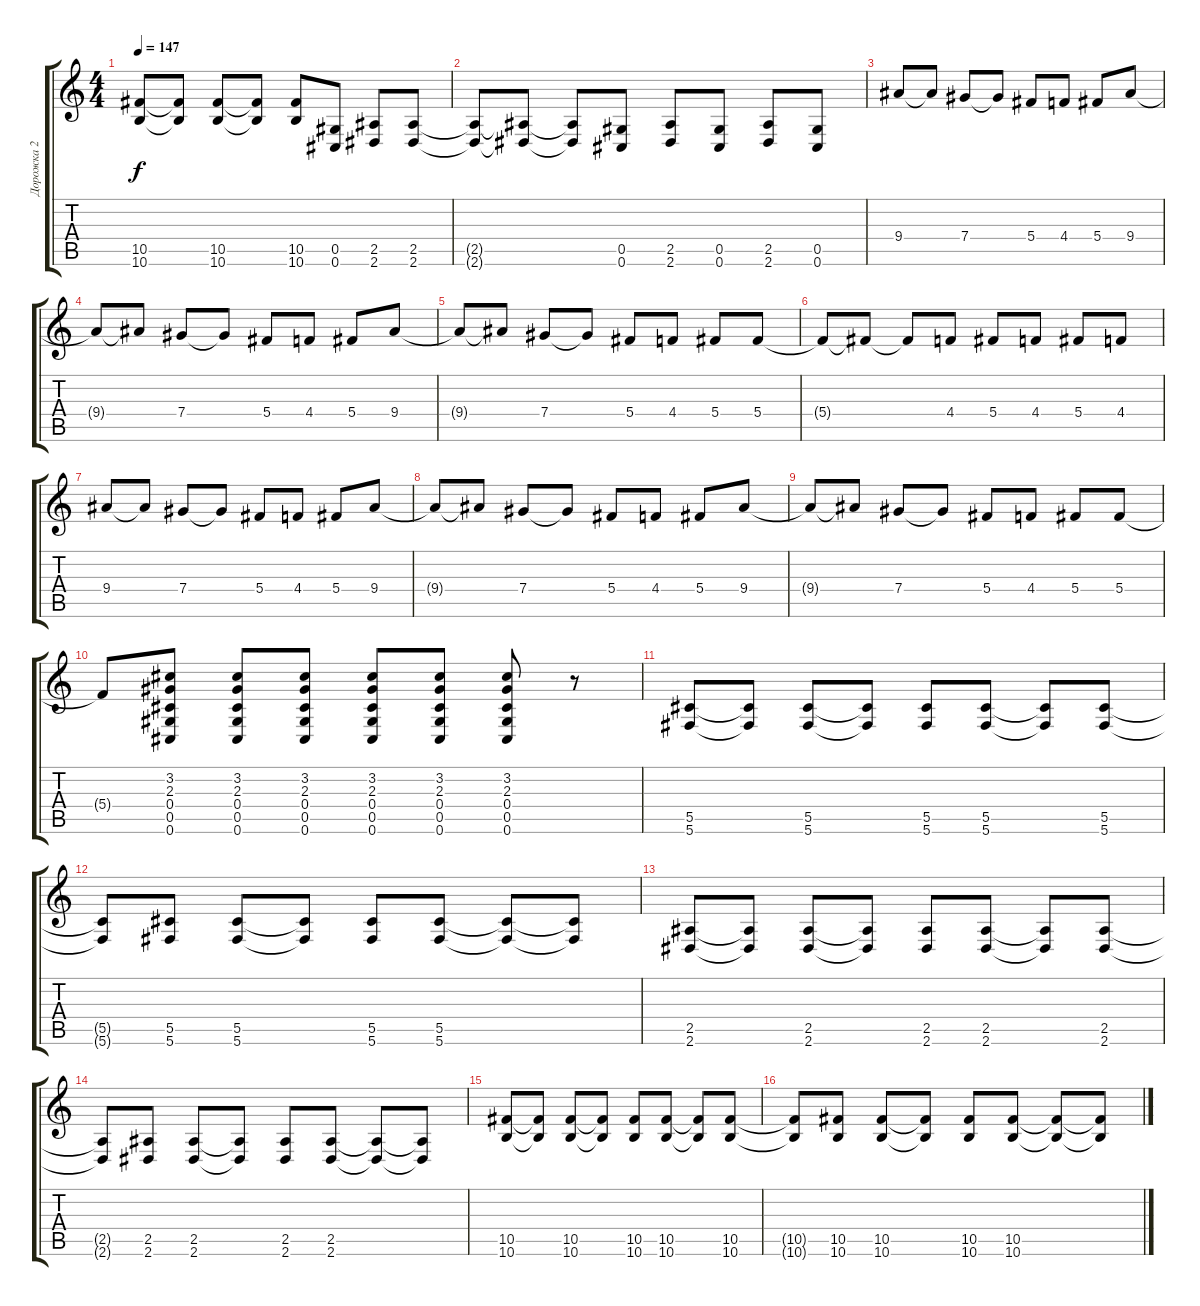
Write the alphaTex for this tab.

\track ("Дорожка 2" "Дорожка 2") {instrument distortionguitar}
\staff {score tabs}
\tuning (Eb4 Bb3 Gb3 Db3 Ab2 Db2) {hide}
\ts (4 4)
\tempo 147
\clef g2
\ks c
(10.5 10.6).8{dy f} (10.5{t} 10.6{t}).8 (10.5 10.6).8 (10.5{t} 10.6{t}).8 (10.5 10.6).8 (0.5 0.6).8 (2.5 2.6).8 (2.5 2.6).8 |
(2.5{t} 2.6{t}).8 (2.5{t} 2.6{t}).8 (2.5{t} 2.6{t}).8 (0.5 0.6).8 (2.5 2.6).8 (0.5 0.6).8 (2.5 2.6).8 (0.5 0.6).8 |
9.4.8 9.4{t}.8 7.4.8 7.4{t}.8 5.4.8 4.4.8 5.4.8 9.4.8 |
9.4{t}.8 9.4{t}.8 7.4.8 7.4{t}.8 5.4.8 4.4.8 5.4.8 9.4.8 |
9.4{t}.8 9.4{t}.8 7.4.8 7.4{t}.8 5.4.8 4.4.8 5.4.8 5.4.8 |
5.4{t}.8 5.4{t}.8 5.4{t}.8 4.4.8 5.4.8 4.4.8 5.4.8 4.4.8 |
9.4.8 9.4{t}.8 7.4.8 7.4{t}.8 5.4.8 4.4.8 5.4.8 9.4.8 |
9.4{t}.8 9.4{t}.8 7.4.8 7.4{t}.8 5.4.8 4.4.8 5.4.8 9.4.8 |
9.4{t}.8 9.4{t}.8 7.4.8 7.4{t}.8 5.4.8 4.4.8 5.4.8 5.4.8 |
5.4{t}.8 (3.2 2.3 0.4 0.5 0.6).8 (3.2 2.3 0.4 0.5 0.6).8 (3.2 2.3 0.4 0.5 0.6).8 (3.2 2.3 0.4 0.5 0.6).8 (3.2 2.3 0.4 0.5 0.6).8 (3.2 2.3 0.4 0.5 0.6).8 r.8 |
(5.5 5.6).8 (5.5{t} 5.6{t}).8 (5.5 5.6).8 (5.5{t} 5.6{t}).8 (5.5 5.6).8 (5.5 5.6).8 (5.5{t} 5.6{t}).8 (5.5 5.6).8 |
(5.5{t} 5.6{t}).8 (5.5 5.6).8 (5.5 5.6).8 (5.5{t} 5.6{t}).8 (5.5 5.6).8 (5.5 5.6).8 (5.5{t} 5.6{t}).8 (5.5{t} 5.6{t}).8 |
(2.5 2.6).8 (2.5{t} 2.6{t}).8 (2.5 2.6).8 (2.5{t} 2.6{t}).8 (2.5 2.6).8 (2.5 2.6).8 (2.5{t} 2.6{t}).8 (2.5 2.6).8 |
(2.5{t} 2.6{t}).8 (2.5 2.6).8 (2.5 2.6).8 (2.5{t} 2.6{t}).8 (2.5 2.6).8 (2.5 2.6).8 (2.5{t} 2.6{t}).8 (2.5{t} 2.6{t}).8 |
(10.5 10.6).8 (10.5{t} 10.6{t}).8 (10.5 10.6).8 (10.5{t} 10.6{t}).8 (10.5 10.6).8 (10.5 10.6).8 (10.5{t} 10.6{t}).8 (10.5 10.6).8 |
(10.5{t} 10.6{t}).8 (10.5 10.6).8 (10.5 10.6).8 (10.5{t} 10.6{t}).8 (10.5 10.6).8 (10.5 10.6).8 (10.5{t} 10.6{t}).8 (10.5{t} 10.6{t}).8
